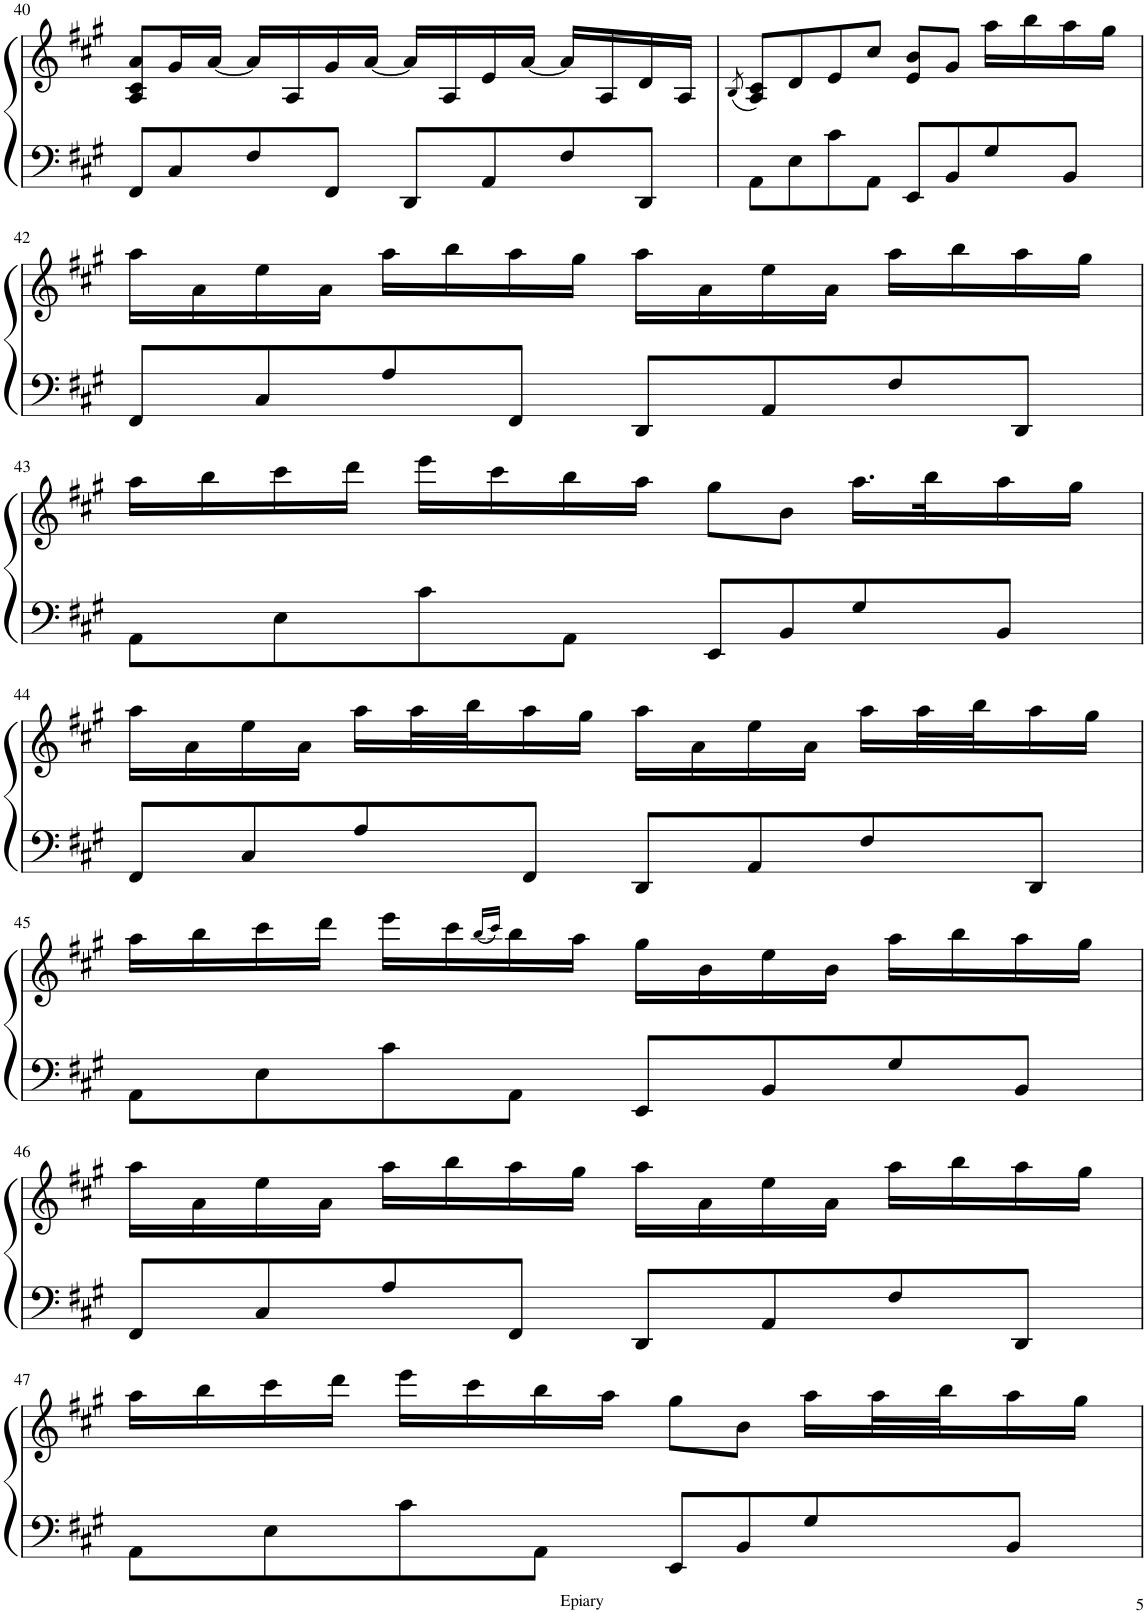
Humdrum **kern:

**kern	**kern
*part1	*part1
*staff2	*staff1
*I"피아노	*
!!LO:PB:g=z
*clefF4	*clefG2
*k[f#c#g#]	*k[f#c#g#]
*M4/4	*M4/4
=40	=40
8FF#/L	8A/ 8c#/ 8a/L
8C#/	16g#/L
.	[16a/JJ
8F#/	16a/LL]
.	16A/
8FF#/J	16g#/
.	[16a/JJ
8DD/L	16a/LL]
.	16A/
8AA/	16e/
.	[16a/JJ
8F#/	16a/LL]
.	16A/
8DD/J	16d/
.	16A/JJ
=41	=41
.	(8qB/
8AA\L	8A/ 8c#/L)
8E\	8d/
8c#\	8e/
8AA\J	8cc#/J
8EE/L	8e/ 8b/L
8BB/	8g#/J
8G#/	16aa\LL
.	16bb\
8BB/J	16aa\
.	16gg#\JJ
!!LO:LB:g=z
=42	=42
8FF#/L	16aa\LL
.	16a\
8C#/	16ee\
.	16a\JJ
8A/	16aa\LL
.	16bb\
8FF#/J	16aa\
.	16gg#\JJ
8DD/L	16aa\LL
.	16a\
8AA/	16ee\
.	16a\JJ
8F#/	16aa\LL
.	16bb\
8DD/J	16aa\
.	16gg#\JJ
!!LO:LB:g=z
=43	=43
8AA\L	16aa\LL
.	16bb\
8E\	16ccc#\
.	16ddd\JJ
8c#\	16eee\LL
.	16ccc#\
8AA\J	16bb\
.	16aa\JJ
8EE/L	8gg#\L
8BB/	8b\J
8G#/	16.aa\LL
.	32bb\K
8BB/J	16aa\
.	16gg#\JJ
!!LO:LB:g=z
=44	=44
8FF#/L	16aa\LL
.	16a\
8C#/	16ee\
.	16a\JJ
8A/	16aa\LL
.	32aa\L
.	32bb\J
8FF#/J	16aa\
.	16gg#\JJ
8DD/L	16aa\LL
.	16a\
8AA/	16ee\
.	16a\JJ
8F#/	16aa\LL
.	32aa\L
.	32bb\J
8DD/J	16aa\
.	16gg#\JJ
!!LO:LB:g=z
=45	=45
8AA\L	16aa\LL
.	16bb\
8E\	16ccc#\
.	16ddd\JJ
8c#\	16eee\LL
.	16ccc#\
.	(16qbb/LL
.	16qccc#/JJ)
8AA\J	16bb\
.	16aa\JJ
8EE/L	16gg#\LL
.	16b\
8BB/	16ee\
.	16b\JJ
8G#/	16aa\LL
.	16bb\
8BB/J	16aa\
.	16gg#\JJ
!!LO:LB:g=z
=46	=46
8FF#/L	16aa\LL
.	16a\
8C#/	16ee\
.	16a\JJ
8A/	16aa\LL
.	16bb\
8FF#/J	16aa\
.	16gg#\JJ
8DD/L	16aa\LL
.	16a\
8AA/	16ee\
.	16a\JJ
8F#/	16aa\LL
.	16bb\
8DD/J	16aa\
.	16gg#\JJ
!!LO:LB:g=z
=47	=47
8AA\L	16aa\LL
.	16bb\
8E\	16ccc#\
.	16ddd\JJ
8c#\	16eee\LL
.	16ccc#\
8AA\J	16bb\
.	16aa\JJ
8EE/L	8gg#\L
8BB/	8b\J
8G#/	16aa\LL
.	32aa\L
.	32bb\J
8BB/J	16aa\
.	16gg#\JJ
=	=
*-	*-
